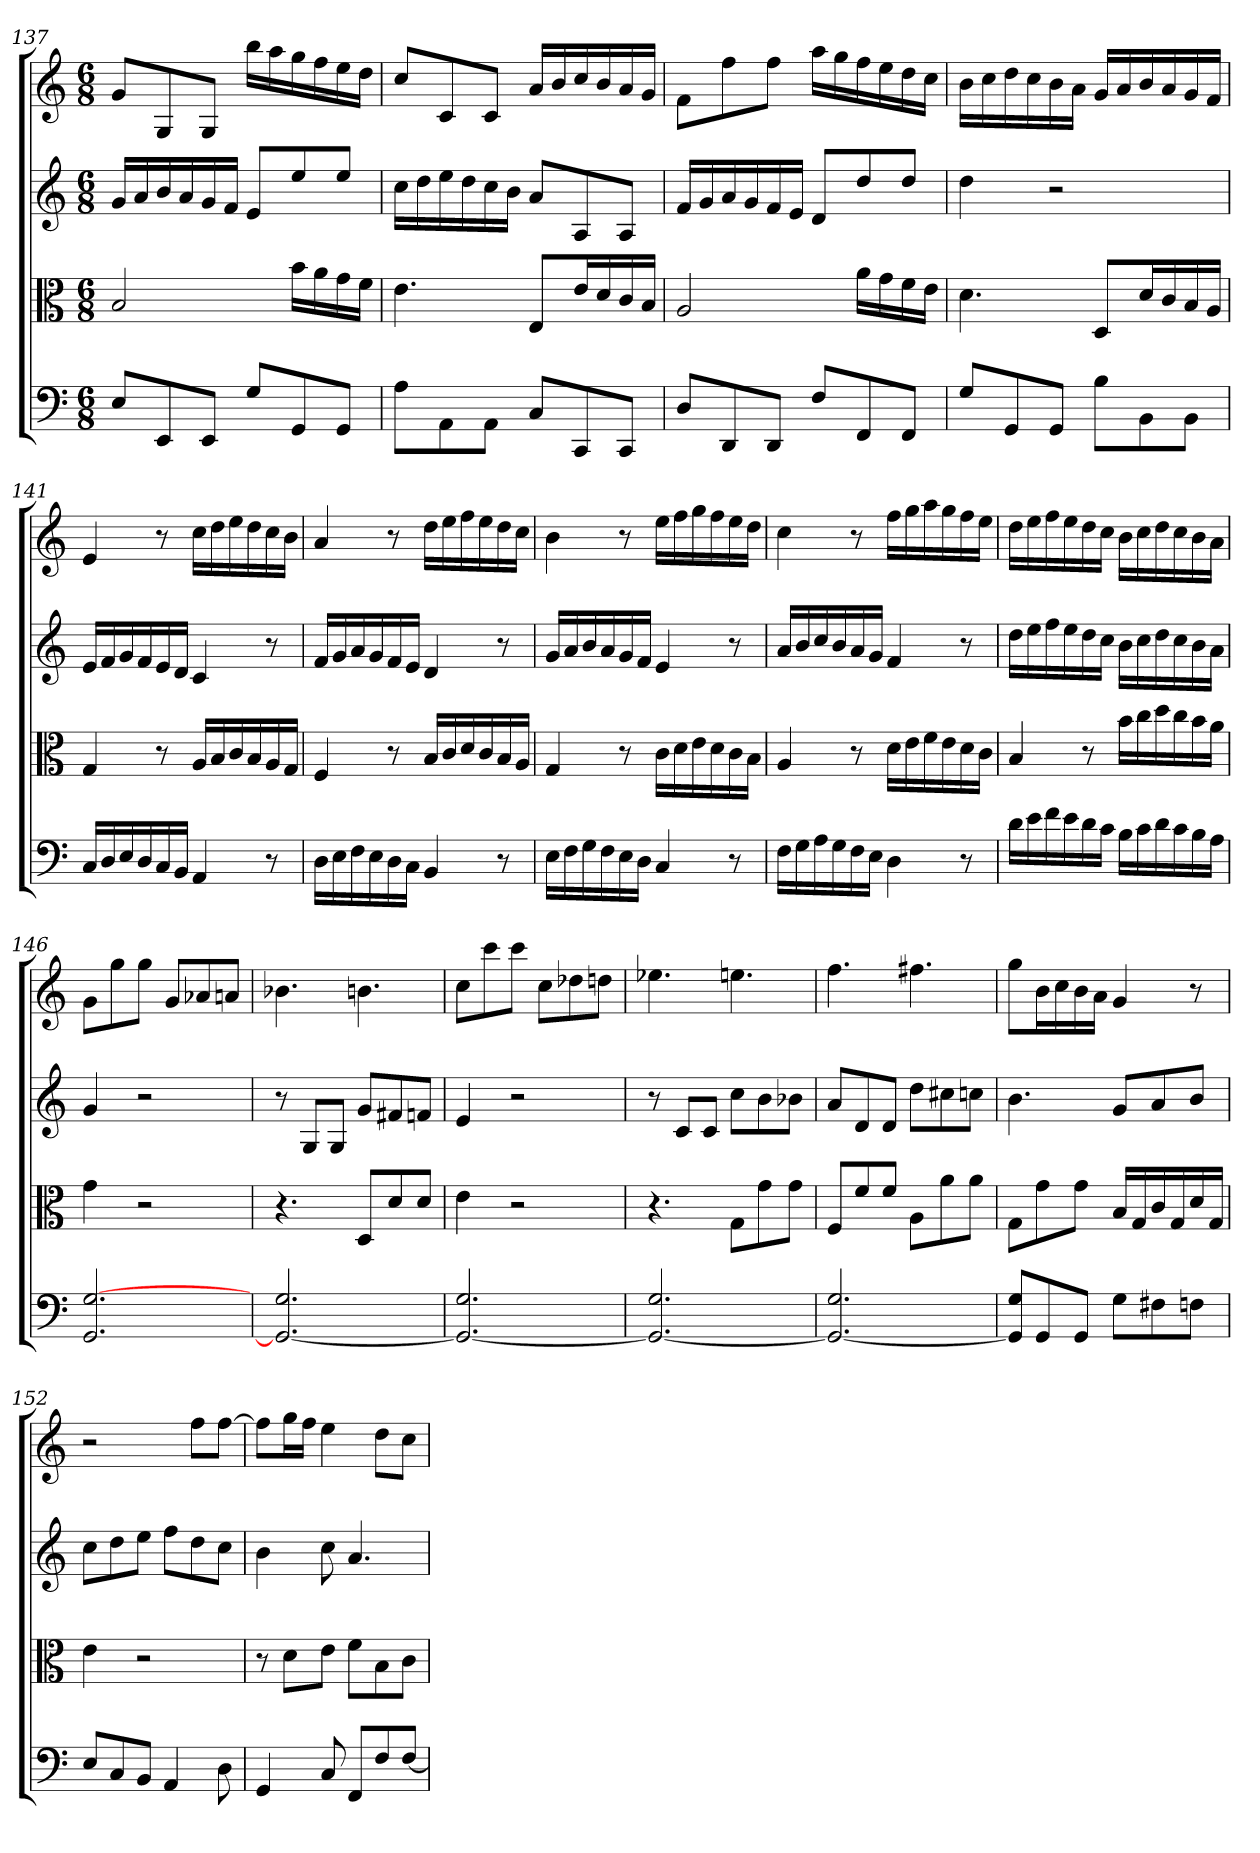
**kern	**kern	**kern	**kern
*part4	*part3	*part2	*part1
*staff4	*staff3	*staff2	*staff1
*clefF4	*clefC3	*clefG2	*clefG2
*k[]	*k[]	*k[]	*k[]
*M6/8	*M6/8	*M6/8	*M6/8
=137	=137	=137	=137
8EL	2B	16gLL	8gL
.	.	16a	.
8EE	.	16b	8G
.	.	16a	.
8EEJ	.	16g	8GJ
.	.	16fJJ	.
8GL	.	8eL	16bbLL
.	.	.	16aa
8GG	16bLL	8ee	16gg
.	16a	.	16ff
8GGJ	16g	8eeJ	16ee
.	16fJJ	.	16ddJJ
=138	=138	=138	=138
8AL	4.e	16ccLL	8ccL
.	.	16dd	.
8AA	.	16ee	8c
.	.	16dd	.
8AAJ	.	16cc	8cJ
.	.	16bJJ	.
8CL	8EL	8aL	16aLL
.	.	.	16b
8CC	16eL	8A	16cc
.	16d	.	16b
8CCJ	16c	8AJ	16a
.	16BJJ	.	16gJJ
=139	=139	=139	=139
8DL	2A	16fLL	8fL
.	.	16g	.
8DD	.	16a	8ff
.	.	16g	.
8DDJ	.	16f	8ffJ
.	.	16eJJ	.
8FL	.	8dL	16aaLL
.	.	.	16gg
8FF	16aLL	8dd	16ff
.	16g	.	16ee
8FFJ	16f	8ddJ	16dd
.	16eJJ	.	16ccJJ
=140	=140	=140	=140
8GL	4.d	4dd	16bLL
.	.	.	16cc
8GG	.	.	16dd
.	.	.	16cc
8GGJ	.	2r	16b
.	.	.	16aJJ
8BL	8DL	.	16gLL
.	.	.	16a
8BB	16dL	.	16b
.	16c	.	16a
8BBJ	16B	.	16g
.	16AJJ	.	16fJJ
=141	=141	=141	=141
16CLL	4G	16eLL	4e
16D	.	16f	.
16E	.	16g	.
16D	.	16f	.
16C	8r	16e	8r
16BBJJ	.	16dJJ	.
4AA	16ALL	4c	16ccLL
.	16B	.	16dd
.	16c	.	16ee
.	16B	.	16dd
8r	16A	8r	16cc
.	16GJJ	.	16bJJ
=142	=142	=142	=142
16DLL	4F	16fLL	4a
16E	.	16g	.
16F	.	16a	.
16E	.	16g	.
16D	8r	16f	8r
16CJJ	.	16eJJ	.
4BB	16BLL	4d	16ddLL
.	16c	.	16ee
.	16d	.	16ff
.	16c	.	16ee
8r	16B	8r	16dd
.	16AJJ	.	16ccJJ
=143	=143	=143	=143
16ELL	4G	16gLL	4b
16F	.	16a	.
16G	.	16b	.
16F	.	16a	.
16E	8r	16g	8r
16DJJ	.	16fJJ	.
4C	16cLL	4e	16eeLL
.	16d	.	16ff
.	16e	.	16gg
.	16d	.	16ff
8r	16c	8r	16ee
.	16BJJ	.	16ddJJ
=144	=144	=144	=144
16FLL	4A	16aLL	4cc
16G	.	16b	.
16A	.	16cc	.
16G	.	16b	.
16F	8r	16a	8r
16EJJ	.	16gJJ	.
4D	16dLL	4f	16ffLL
.	16e	.	16gg
.	16f	.	16aa
.	16e	.	16gg
8r	16d	8r	16ff
.	16cJJ	.	16eeJJ
=145	=145	=145	=145
16dLL	4B	16ddLL	16ddLL
16e	.	16ee	16ee
16f	.	16ff	16ff
16e	.	16ee	16ee
16d	8r	16dd	16dd
16cJJ	.	16ccJJ	16ccJJ
16BLL	16bLL	16bLL	16bLL
16c	16cc	16cc	16cc
16d	16dd	16dd	16dd
16c	16cc	16cc	16cc
16B	16b	16b	16b
16AJJ	16aJJ	16aJJ	16aJJ
=146	=146	=146	=146
[2.G 2.GG	4g	4g	8gL
.	.	.	8gg
.	2r	2r	8ggJ
.	.	.	8gL
.	.	.	8a-X
.	.	.	8anJ
=147	=147	=147	=147
2.G 2.GG_	4.r	8r	4.b-X
.	.	8GL	.
.	.	8GJ	.
.	8DL	8gL	4.bn
.	8d	8f#X	.
.	8dJ	8fnJ	.
=148	=148	=148	=148
2.G 2.GG_	4e	4e	8ccL
.	.	.	8ccc
.	2r	2r	8cccJ
.	.	.	8ccL
.	.	.	8dd-X
.	.	.	8ddnJ
=149	=149	=149	=149
2.G 2.GG_	4.r	8r	4.ee-X
.	.	8cL	.
.	.	8cJ	.
.	8GL	8ccL	4.een
.	8g	8b	.
.	8gJ	8b-XJ	.
=150	=150	=150	=150
2.G 2.GG_	8FL	8aL	4.ff
.	8f	8d	.
.	8fJ	8dJ	.
.	8AL	8ddL	4.ff#X
.	8a	8cc#X	.
.	8aJ	8ccnJ	.
=151	=151	=151	=151
8G 8GG]L	8GL	4.b	8ggL
8GG	8g	.	16bL
.	.	.	16cc
8GGJ	8gJ	.	16b
.	.	.	16aJJ
8GL	16BLL	8gL	4g
.	16G	.	.
8F#X	16c	8a	.
.	16G	.	.
8FnJ	16d	8bJ	8r
.	16GJJ	.	.
=152	=152	=152	=152
8EL	4e	8ccL	2r
8C	.	8dd	.
8BBJ	2r	8eeJ	.
4AA	.	8ffL	.
.	.	8dd	8ffL
8D	.	8ccJ	[8ffJ
=153	=153	=153	=153
4GG	8r	4b	8ffL]
.	8dL	.	16ggL
.	.	.	16ffJJ
8C	8eJ	8cc	4ee
8FFL	8fL	4.a	.
8F	8B	.	8ddL
[8FJ	8cJ	.	8ccJ
=	=	=	=
*-	*-	*-	*-
